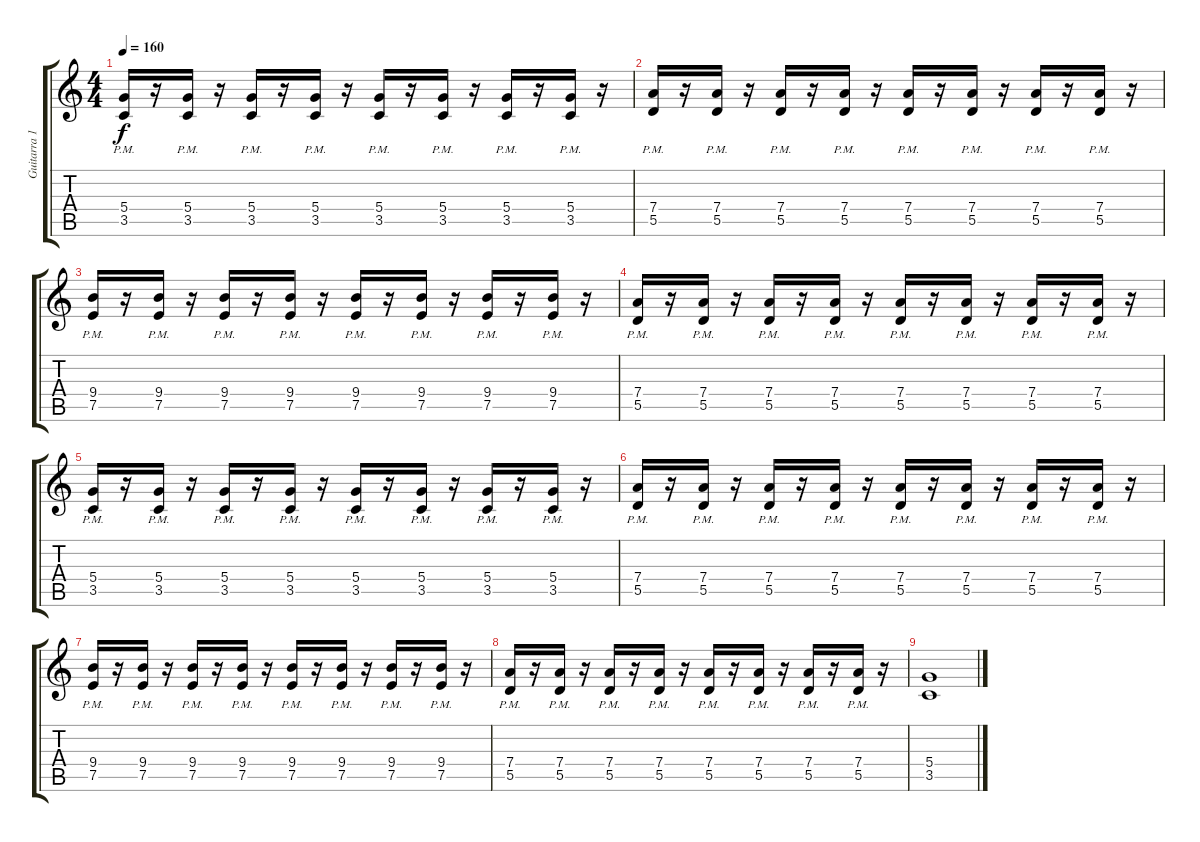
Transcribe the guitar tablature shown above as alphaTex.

\track ("Guitarra 1" "Guitarra 1") {instrument electricguitarclean}
\staff {score tabs}
\tuning (E4 B3 G3 D3 A2 E2) {hide}
\ts (4 4)
\tempo 160
\clef g2
\ks c
(5.4{pm} 3.5{pm}).16{dy f instrument distortionguitar} r.16 (5.4{pm} 3.5{pm}).16 r.16 (5.4{pm} 3.5{pm}).16 r.16 (5.4{pm} 3.5{pm}).16 r.16 (5.4{pm} 3.5{pm}).16 r.16 (5.4{pm} 3.5{pm}).16 r.16 (5.4{pm} 3.5{pm}).16 r.16 (5.4{pm} 3.5{pm}).16 r.16 |
(7.4{pm} 5.5{pm}).16 r.16 (7.4{pm} 5.5{pm}).16 r.16 (7.4{pm} 5.5{pm}).16 r.16 (7.4{pm} 5.5{pm}).16 r.16 (7.4{pm} 5.5{pm}).16 r.16 (7.4{pm} 5.5{pm}).16 r.16 (7.4{pm} 5.5{pm}).16 r.16 (7.4{pm} 5.5{pm}).16 r.16 |
(9.4{pm} 7.5{pm}).16 r.16 (9.4{pm} 7.5{pm}).16 r.16 (9.4{pm} 7.5{pm}).16 r.16 (9.4{pm} 7.5{pm}).16 r.16 (9.4{pm} 7.5{pm}).16 r.16 (9.4{pm} 7.5{pm}).16 r.16 (9.4{pm} 7.5{pm}).16 r.16 (9.4{pm} 7.5{pm}).16 r.16 |
(7.4{pm} 5.5{pm}).16 r.16 (7.4{pm} 5.5{pm}).16 r.16 (7.4{pm} 5.5{pm}).16 r.16 (7.4{pm} 5.5{pm}).16 r.16 (7.4{pm} 5.5{pm}).16 r.16 (7.4{pm} 5.5{pm}).16 r.16 (7.4{pm} 5.5{pm}).16 r.16 (7.4{pm} 5.5{pm}).16 r.16 |
(5.4{pm} 3.5{pm}).16{instrument distortionguitar} r.16 (5.4{pm} 3.5{pm}).16 r.16 (5.4{pm} 3.5{pm}).16 r.16 (5.4{pm} 3.5{pm}).16 r.16 (5.4{pm} 3.5{pm}).16 r.16 (5.4{pm} 3.5{pm}).16 r.16 (5.4{pm} 3.5{pm}).16 r.16 (5.4{pm} 3.5{pm}).16 r.16 |
(7.4{pm} 5.5{pm}).16 r.16 (7.4{pm} 5.5{pm}).16 r.16 (7.4{pm} 5.5{pm}).16 r.16 (7.4{pm} 5.5{pm}).16 r.16 (7.4{pm} 5.5{pm}).16 r.16 (7.4{pm} 5.5{pm}).16 r.16 (7.4{pm} 5.5{pm}).16 r.16 (7.4{pm} 5.5{pm}).16 r.16 |
(9.4{pm} 7.5{pm}).16 r.16 (9.4{pm} 7.5{pm}).16 r.16 (9.4{pm} 7.5{pm}).16 r.16 (9.4{pm} 7.5{pm}).16 r.16 (9.4{pm} 7.5{pm}).16 r.16 (9.4{pm} 7.5{pm}).16 r.16 (9.4{pm} 7.5{pm}).16 r.16 (9.4{pm} 7.5{pm}).16 r.16 |
(7.4{pm} 5.5{pm}).16 r.16 (7.4{pm} 5.5{pm}).16 r.16 (7.4{pm} 5.5{pm}).16 r.16 (7.4{pm} 5.5{pm}).16 r.16 (7.4{pm} 5.5{pm}).16 r.16 (7.4{pm} 5.5{pm}).16 r.16 (7.4{pm} 5.5{pm}).16 r.16 (7.4{pm} 5.5{pm}).16 r.16 |
(5.4 3.5).1
